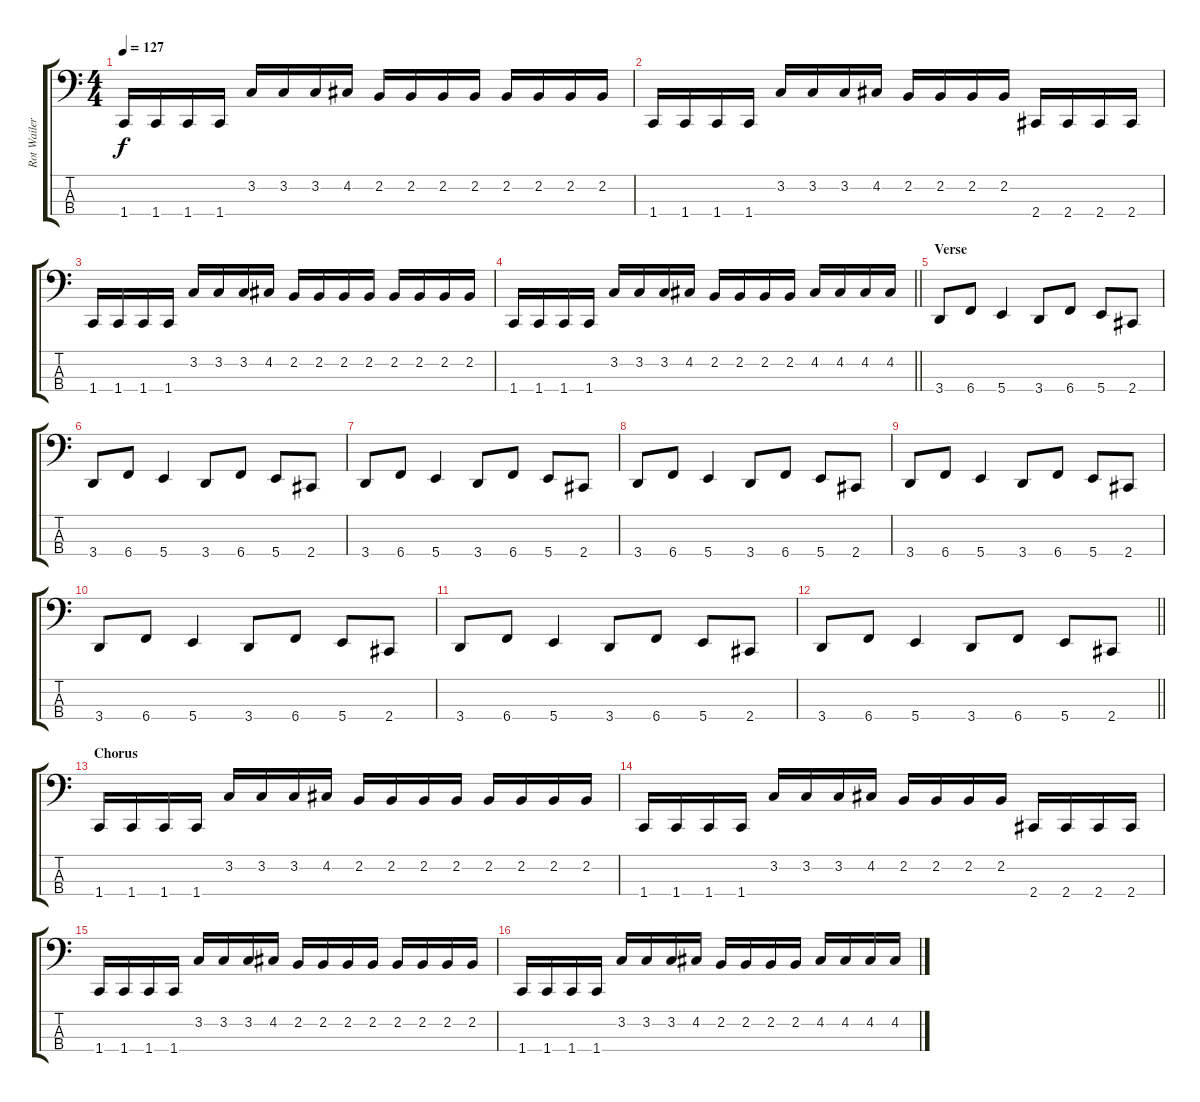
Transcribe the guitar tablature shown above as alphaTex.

\track ("Rot Wailer" "Rot Wailer") {instrument electricbassfinger}
\staff {score tabs}
\tuning (D2 A1 E1 B0) {hide}
\ts (4 4)
\tempo 127
\clef f4
\ks c
1.4.16{dy f} 1.4.16 1.4.16 1.4.16 3.2.16 3.2.16 3.2.16 4.2.16 2.2.16 2.2.16 2.2.16 2.2.16 2.2.16 2.2.16 2.2.16 2.2.16 |
1.4.16 1.4.16 1.4.16 1.4.16 3.2.16 3.2.16 3.2.16 4.2.16 2.2.16 2.2.16 2.2.16 2.2.16 2.4.16 2.4.16 2.4.16 2.4.16 |
1.4.16 1.4.16 1.4.16 1.4.16 3.2.16 3.2.16 3.2.16 4.2.16 2.2.16 2.2.16 2.2.16 2.2.16 2.2.16 2.2.16 2.2.16 2.2.16 |
\barLineRight lightlight
1.4.16 1.4.16 1.4.16 1.4.16 3.2.16 3.2.16 3.2.16 4.2.16 2.2.16 2.2.16 2.2.16 2.2.16 4.2.16 4.2.16 4.2.16 4.2.16 |
\section ("" "Verse")
3.4.8 6.4.8 5.4.4 3.4.8 6.4.8 5.4.8 2.4.8 |
3.4.8 6.4.8 5.4.4 3.4.8 6.4.8 5.4.8 2.4.8 |
3.4.8 6.4.8 5.4.4 3.4.8 6.4.8 5.4.8 2.4.8 |
3.4.8 6.4.8 5.4.4 3.4.8 6.4.8 5.4.8 2.4.8 |
3.4.8 6.4.8 5.4.4 3.4.8 6.4.8 5.4.8 2.4.8 |
3.4.8 6.4.8 5.4.4 3.4.8 6.4.8 5.4.8 2.4.8 |
3.4.8 6.4.8 5.4.4 3.4.8 6.4.8 5.4.8 2.4.8 |
\barLineRight lightlight
3.4.8 6.4.8 5.4.4 3.4.8 6.4.8 5.4.8 2.4.8 |
\section ("" "Chorus")
1.4.16 1.4.16 1.4.16 1.4.16 3.2.16 3.2.16 3.2.16 4.2.16 2.2.16 2.2.16 2.2.16 2.2.16 2.2.16 2.2.16 2.2.16 2.2.16 |
1.4.16 1.4.16 1.4.16 1.4.16 3.2.16 3.2.16 3.2.16 4.2.16 2.2.16 2.2.16 2.2.16 2.2.16 2.4.16 2.4.16 2.4.16 2.4.16 |
1.4.16 1.4.16 1.4.16 1.4.16 3.2.16 3.2.16 3.2.16 4.2.16 2.2.16 2.2.16 2.2.16 2.2.16 2.2.16 2.2.16 2.2.16 2.2.16 |
1.4.16 1.4.16 1.4.16 1.4.16 3.2.16 3.2.16 3.2.16 4.2.16 2.2.16 2.2.16 2.2.16 2.2.16 4.2.16 4.2.16 4.2.16 4.2.16
